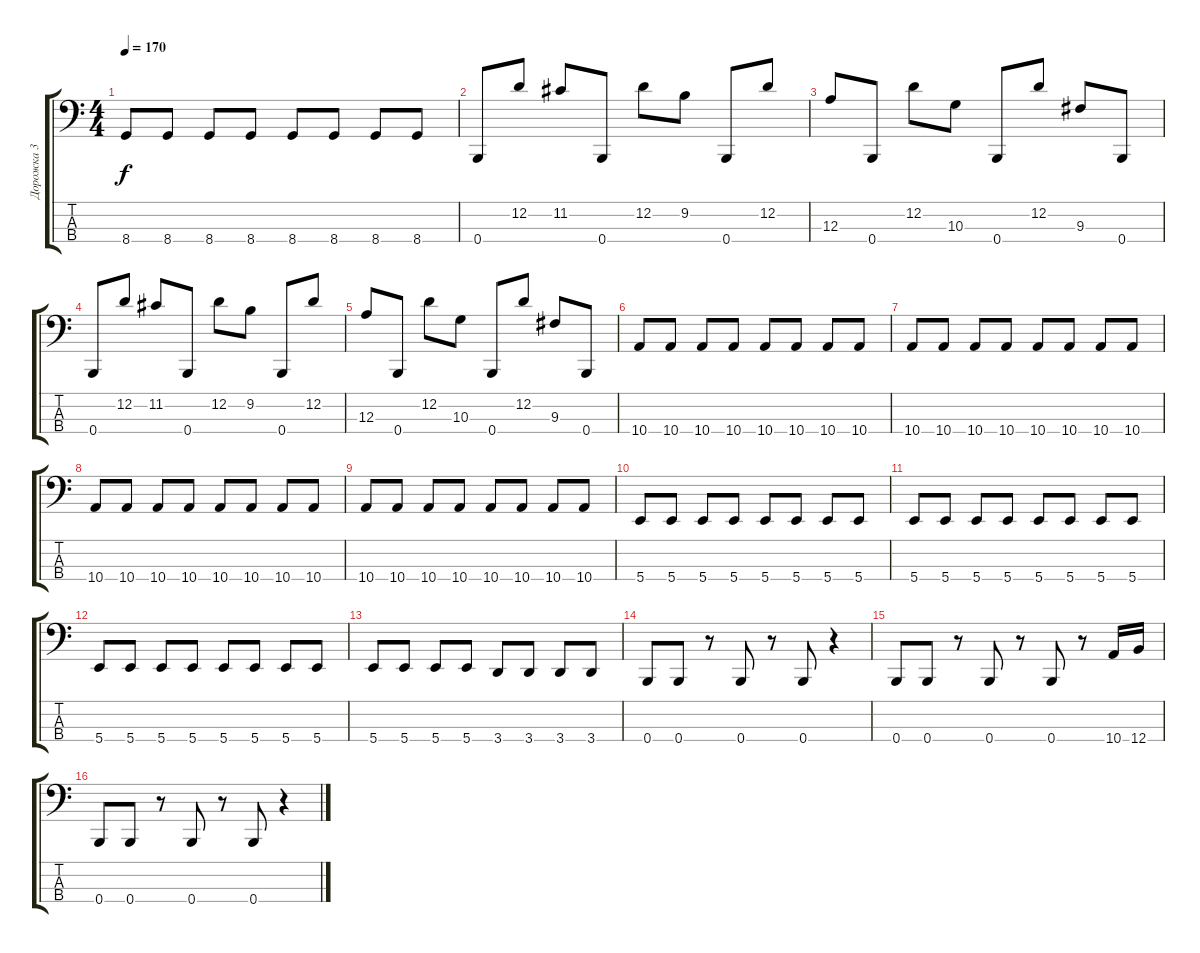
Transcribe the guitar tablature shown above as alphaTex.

\track ("Дорожка 3" "Дорожка 3") {instrument electricbasspick}
\staff {score tabs}
\tuning (G2 D2 A1 B0) {hide}
\ts (4 4)
\tempo 170
\clef f4
\ks c
8.4.8{dy f} 8.4.8 8.4.8 8.4.8 8.4.8 8.4.8 8.4.8 8.4.8 |
0.4.8 12.2.8 11.2.8 0.4.8 12.2.8 9.2.8 0.4.8 12.2.8 |
12.3.8 0.4.8 12.2.8 10.3.8 0.4.8 12.2.8 9.3.8 0.4.8 |
0.4.8 12.2.8 11.2.8 0.4.8 12.2.8 9.2.8 0.4.8 12.2.8 |
12.3.8 0.4.8 12.2.8 10.3.8 0.4.8 12.2.8 9.3.8 0.4.8 |
10.4.8 10.4.8 10.4.8 10.4.8 10.4.8 10.4.8 10.4.8 10.4.8 |
10.4.8 10.4.8 10.4.8 10.4.8 10.4.8 10.4.8 10.4.8 10.4.8 |
10.4.8 10.4.8 10.4.8 10.4.8 10.4.8 10.4.8 10.4.8 10.4.8 |
10.4.8 10.4.8 10.4.8 10.4.8 10.4.8 10.4.8 10.4.8 10.4.8 |
5.4.8 5.4.8 5.4.8 5.4.8 5.4.8 5.4.8 5.4.8 5.4.8 |
5.4.8 5.4.8 5.4.8 5.4.8 5.4.8 5.4.8 5.4.8 5.4.8 |
5.4.8 5.4.8 5.4.8 5.4.8 5.4.8 5.4.8 5.4.8 5.4.8 |
5.4.8 5.4.8 5.4.8 5.4.8 3.4.8 3.4.8 3.4.8 3.4.8 |
0.4.8 0.4.8 r.8 0.4.8 r.8 0.4.8 r.4 |
0.4.8 0.4.8 r.8 0.4.8 r.8 0.4.8 r.8 10.4.16 12.4.16 |
0.4.8 0.4.8 r.8 0.4.8 r.8 0.4.8 r.4
